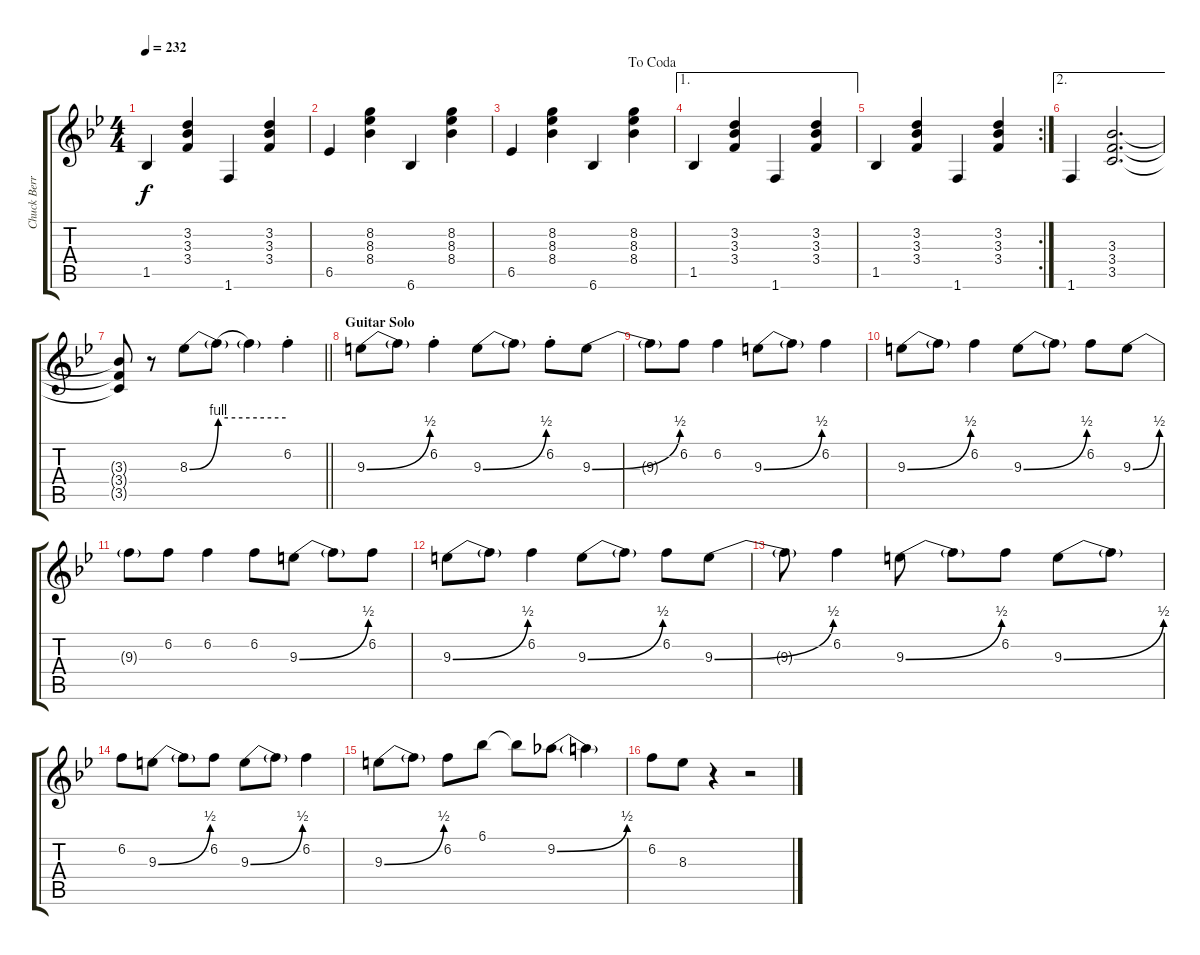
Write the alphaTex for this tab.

\track ("Chuck Berry - Gtr.1" "Chuck Berr") {instrument overdrivenguitar}
\staff {score tabs}
\tuning (E4 B3 G3 D3 A2 E2) {hide}
\ts (4 4)
\tempo 232
\clef g2
\ks bb
1.5.4{dy f} (3.2 3.3 3.4).4 1.6.4 (3.2 3.3 3.4).4 |
6.5.4 (8.2 8.3 8.4).4 6.6.4 (8.2 8.3 8.4).4 |
\jump dacoda
6.5.4 (8.2 8.3 8.4).4 6.6.4 (8.2 8.3 8.4).4 |
\ae 1
1.5.4 (3.2 3.3 3.4).4 1.6.4 (3.2 3.3 3.4).4 |
\rc 2
1.5.4 (3.2 3.3 3.4).4 1.6.4 (3.2 3.3 3.4).4 |
\ae 2
1.6.4 (3.3 3.4 3.5).2{d} |
\barLineRight lightlight
(3.3{t} 3.4{t} 3.5{t}).8 r.8 8.3{be (bend 0 0 60 4)}.8 8.3{be (hold 0 4 60 4) t}.8 8.3{t}.4 6.2{st}.4 |
\section ("" "Guitar Solo")
9.3{be (bend 0 0 60 2)}.8 9.3{t}.8 6.2{st}.4 9.3{be (bend 0 0 60 2)}.8 9.3{t}.8 6.2{st}.8 9.3{be (bend 0 0 60 2)}.8 |
9.3{t}.8 6.2.8 6.2.4 9.3{be (bend 0 0 60 2)}.8 9.3{t}.8 6.2.4 |
9.3{be (bend 0 0 60 2)}.8 9.3{t}.8 6.2.4 9.3{be (bend 0 0 60 2)}.8 9.3{t}.8 6.2.8 9.3{be (bend 0 0 60 2)}.8 |
9.3{t}.8 6.2.8 6.2.4 6.2.8 9.3{be (bend 0 0 60 2)}.8 9.3{t}.8 6.2.8 |
9.3{be (bend 0 0 60 2)}.8 9.3{t}.8 6.2.4 9.3{be (bend 0 0 60 2)}.8 9.3{t}.8 6.2.8 9.3{be (bend 0 0 60 2)}.8 |
9.3{t}.8 6.2.4 9.3{be (bend 0 0 60 2)}.8 9.3{t}.8 6.2.8 9.3{be (bend 0 0 60 2)}.8 9.3{t}.8 |
6.2.8 9.3{be (bend 0 0 60 2)}.8 9.3{t}.8 6.2.8 9.3{be (bend 0 0 60 2)}.8 9.3{t}.8 6.2.4 |
9.3{be (bend 0 0 60 2)}.8 9.3{t}.8 6.2.8 6.1.8 6.1{t}.8 9.2{be (bend 0 0 60 2)}.8 9.2{t}.4 |
6.2.8 8.3.8 r.4 r.2
